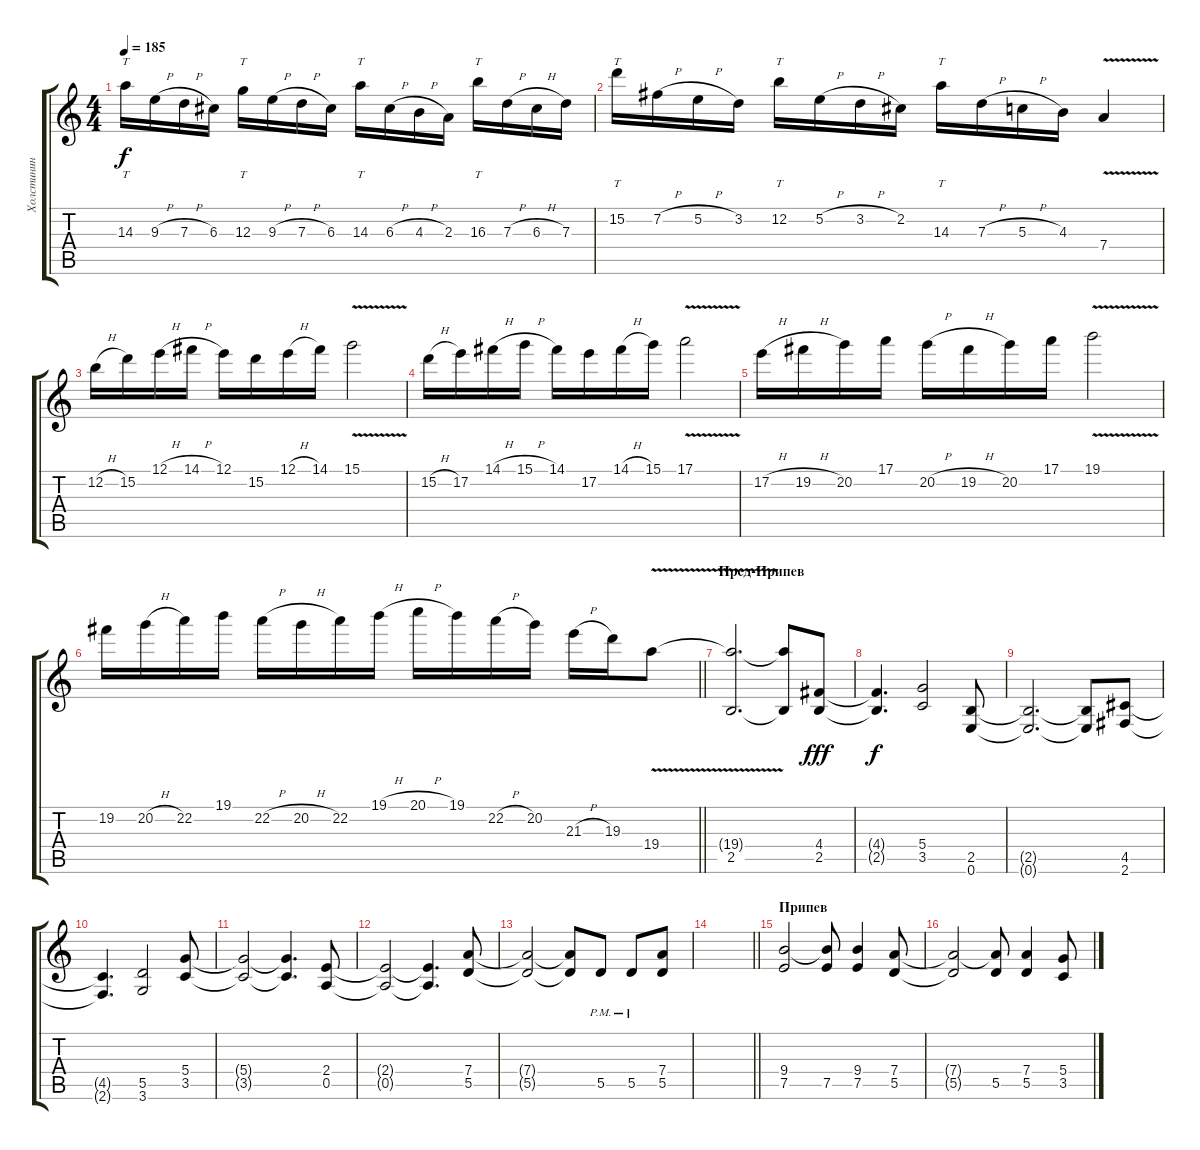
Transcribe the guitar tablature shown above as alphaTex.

\track ("Холстинин" "Холстинин") {instrument overdrivenguitar}
\staff {score tabs}
\tuning (E4 B3 G3 D3 A2 E2) {hide}
\ts (4 4)
\tempo 185
\clef g2
\ks c
14.3.16{tt dy f} 9.3{h}.16 7.3{h}.16 6.3.16 12.3.16{tt} 9.3{h}.16 7.3{h}.16 6.3.16 14.3.16{tt} 6.3{h}.16 4.3{h}.16 2.3.16 16.3.16{tt} 7.3{h}.16 6.3{h}.16 7.3.16 |
15.2.16{tt} 7.2{h}.16 5.2{h}.16 3.2.16 12.2.16{tt} 5.2{h}.16 3.2{h}.16 2.2.16 14.3.16{tt} 7.3{h}.16 5.3{h}.16 4.3.16 7.4{v}.4 |
12.2{h}.16 15.2.16 12.1{h}.16 14.1{h}.16 12.1.16 15.2.16 12.1{h}.16 14.1.16 15.1{v}.2 |
15.2{h}.16 17.2.16 14.1{h}.16 15.1{h}.16 14.1.16 17.2.16 14.1{h}.16 15.1.16 17.1{v}.2 |
17.2{h}.16 19.2{h}.16 20.2.16 17.1.16 20.2{h}.16 19.2{h}.16 20.2.16 17.1.16 19.1{v}.2 |
\barLineRight lightlight
19.2.16 20.2{h}.16 22.2.16 19.1.16 22.2{h}.16 20.2{h}.16 22.2.16 19.1{h}.16 20.1{h}.16 19.1.16 22.2{h}.16 20.2.16 21.3{h}.16 19.3.16 19.4{v}.8 |
\section ("" "Пред-Припев")
(19.4{t} 2.5).2{d} (19.4{t} 2.5{t}).8 (4.4 2.5).8{dy fff} |
(4.4{t} 2.5{t}).4{d dy f} (5.4 3.5).2 (2.5 0.6).8 |
(2.5{t} 0.6{t}).2{d} (2.5{t} 0.6{t}).8 (4.5 2.6).8 |
(4.5{t} 2.6{t}).4{d} (5.5 3.6).2 (5.4 3.5).8 |
(5.4{t} 3.5{t}).2 (5.4{t} 3.5{t}).4{d} (2.4 0.5).8 |
(2.4{t} 0.5{t}).2 (2.4{t} 0.5{t}).4{d} (7.4 5.5).8 |
(7.4{t} 5.5{t}).2 (7.4{t} 5.5{t}).8 5.5{pm}.8 5.5{pm}.8 (7.4 5.5).8 |
\barLineRight lightlight
|
\section ("" "Припев")
(9.4 7.5).2 (9.4{t} 7.5).8 (9.4 7.5).4 (7.4 5.5).8 |
(7.4{t} 5.5{t}).2 (7.4{t} 5.5).8 (7.4 5.5).4 (5.4 3.5).8
